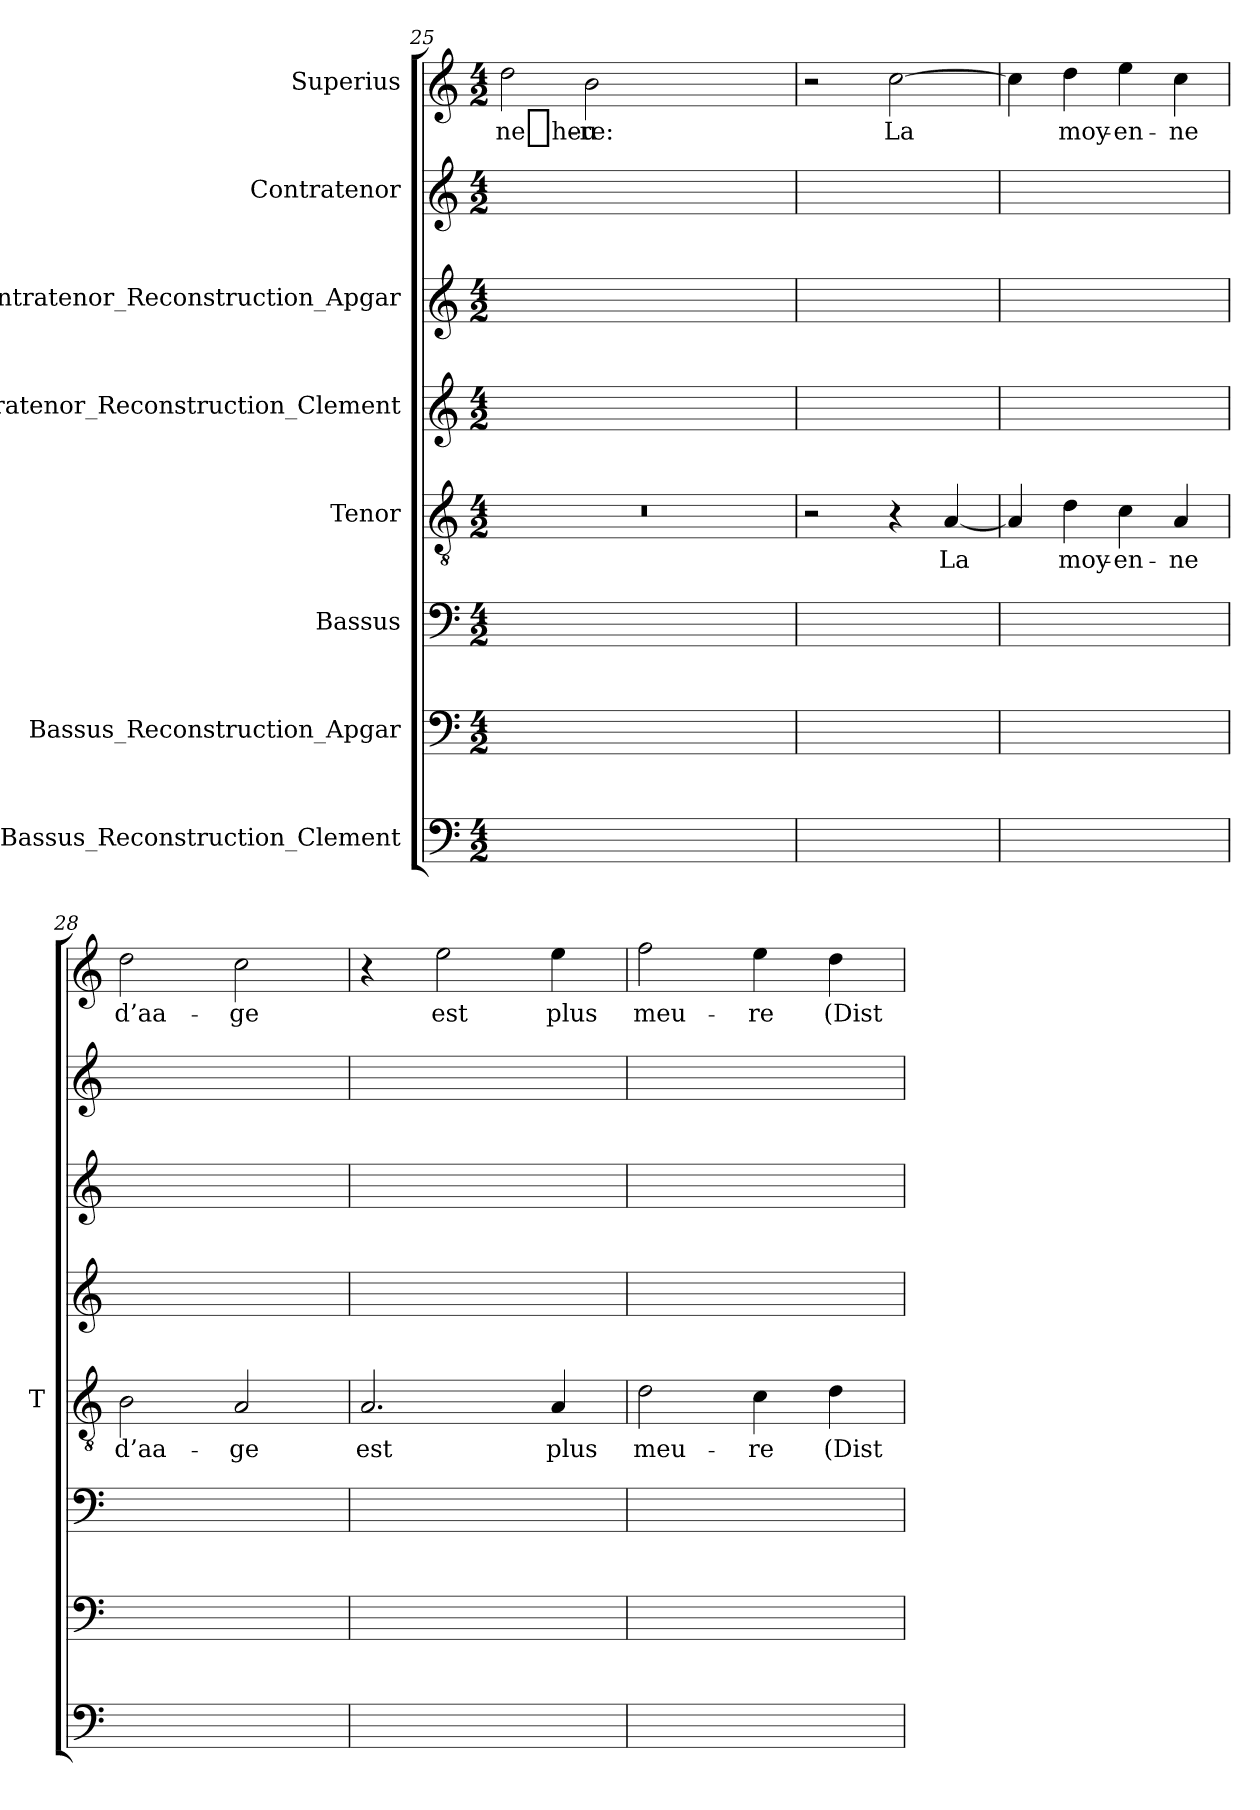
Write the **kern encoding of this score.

**kern	**kern	**kern	**kern	**text	**kern	**kern	**kern	**kern	**text
*part8	*part7	*part6	*part5	*part5	*part4	*part3	*part2	*part1	*part1
*staff8	*staff7	*staff6	*staff5	*staff5	*staff4	*staff3	*staff2	*staff1	*staff1
*I"Bassus_Reconstruction_Clement	*I"Bassus_Reconstruction_Apgar	*I"Bassus	*I"Tenor	*	*I"Contratenor_Reconstruction_Clement	*I"Contratenor_Reconstruction_Apgar	*I"Contratenor	*I"Superius	*
*	*	*	*I'T	*	*	*	*	*	*
*clefF4	*clefF4	*clefF4	*clefGv2	*	*clefG2	*clefG2	*clefG2	*clefG2	*
*k[]	*k[]	*k[]	*k[]	*	*k[]	*k[]	*k[]	*k[]	*
*M4/2	*M4/2	*M4/2	*M4/2	*	*M4/2	*M4/2	*M4/2	*M4/2	*
=25	=25	=25	=25	=25	=25	=25	=25	=25	=25
0ryy	0ryy	0ryy	0r	.	0ryy	0ryy	0ryy	2dd	ne_heu-
.	.	.	.	.	.	.	.	2b	-re:
.	.	.	.	.	.	.	.	1ryy	.
=26	=26	=26	=26	=26	=26	=26	=26	=26	=26
1ryy	1ryy	1ryy	2r	.	1ryy	1ryy	1ryy	2r	.
.	.	.	4r	.	.	.	.	[2cc	-La
.	.	.	[4A	-La	.	.	.	.	.
=27	=27	=27	=27	=27	=27	=27	=27	=27	=27
1ryy	1ryy	1ryy	4A]	.	1ryy	1ryy	1ryy	4cc]	.
.	.	.	4d	moy-	.	.	.	4dd	moy-
.	.	.	4c	en-	.	.	.	4ee	en-
.	.	.	4A	-ne	.	.	.	4cc	-ne
=28	=28	=28	=28	=28	=28	=28	=28	=28	=28
1ryy	1ryy	1ryy	2B	d’aa-	1ryy	1ryy	1ryy	2dd	d’aa-
.	.	.	2A	-ge	.	.	.	2cc	-ge
=29	=29	=29	=29	=29	=29	=29	=29	=29	=29
1ryy	1ryy	1ryy	2.A	-est	1ryy	1ryy	1ryy	4r	.
.	.	.	.	.	.	.	.	2ee	-est
.	.	.	4A	-plus	.	.	.	4ee	-plus
=30	=30	=30	=30	=30	=30	=30	=30	=30	=30
1ryy	1ryy	1ryy	2d	meu-	1ryy	1ryy	1ryy	2ff	meu-
.	.	.	4c	-re	.	.	.	4ee	-re
.	.	.	4d	-(Dist	.	.	.	4dd	-(Dist
=	=	=	=	=	=	=	=	=	=
*-	*-	*-	*-	*-	*-	*-	*-	*-	*-
